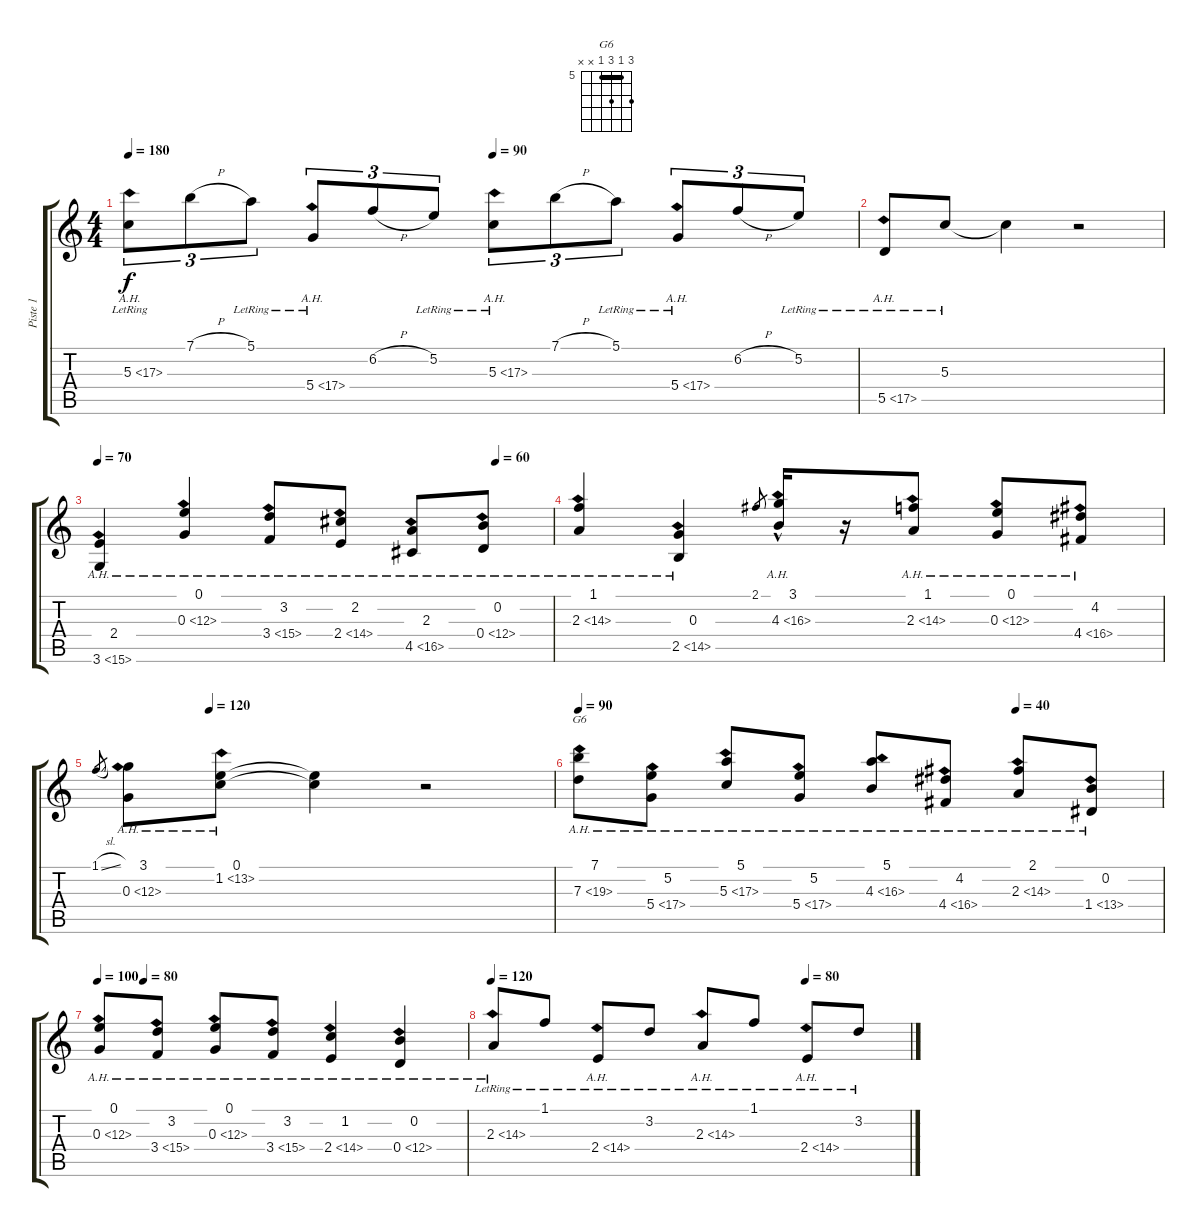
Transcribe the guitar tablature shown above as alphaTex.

\track ("Piste 1" "Piste 1") {instrument electricguitarjazz}
\staff {score tabs}
\tuning (E4 B3 G3 D3 A2 E2) {hide}
\chord ("G6" 7 5 7 5 x x) {firstfret 5 barre 5}
\ts (4 4)
\tempo 180
\tempo (90 0.5)
\clef g2
\ks c
5.3{ah 12 lr}.8{tu (3 2) dy f} 7.1{h}.8{tu (3 2)} 5.1{lr}.8{tu (3 2)} 5.4{ah 12 lr}.8{tu (3 2)} 6.2{h}.8{tu (3 2)} 5.2{lr}.8{tu (3 2)} 5.3{ah 12 lr}.8{tu (3 2)} 7.1{h}.8{tu (3 2)} 5.1{lr}.8{tu (3 2)} 5.4{ah 12 lr}.8{tu (3 2)} 6.2{h}.8{tu (3 2)} 5.2{lr}.8{tu (3 2)} |
5.5{ah 12 lr}.8 5.3{lr}.8 5.3{t}.4 r.2 |
\tempo 70
\tempo (60 0.875)
(2.4 3.6{ah 12}).4 (0.1 0.3{ah 12}).4 (3.2 3.4{ah 12}).8 (2.2 2.4{ah 12}).8 (2.3 4.5{ah 12}).8 (0.2 0.4{ah 12}).8 |
(1.1 2.3{ah 12}).4 (0.3 2.5{ah 12}).4 2.1.8{gr} (3.1{hac} 4.3{ah 12}).16 r.16 (1.1 2.3{ah 12}).8 (0.1 0.3{ah 12}).8 (4.2 4.4{ah 12}).8 |
\tempo (120 0.25)
1.1{sl}.8{gr} (3.1 0.3{ah 12}).8 (0.1 1.2{ah 12}).8 (0.1{t} 1.2{t}).4 r.2 |
\tempo 90
\tempo (40 0.75)
(7.1 7.3{ah 12}).8{ch "G6"} (5.2 5.4{ah 12}).8 (5.1 5.3{ah 12}).8 (5.2 5.4{ah 12}).8 (5.1 4.3{ah 12}).8 (4.2 4.4{ah 12}).8 (2.1 2.3{ah 12}).8 (0.2 1.4{ah 12}).8 |
\tempo 100
\tempo (80 0.125)
(0.1 0.3{ah 12}).8 (3.2 3.4{ah 12}).8 (0.1 0.3{ah 12}).8 (3.2 3.4{ah 12}).8 (1.2 2.4{ah 12}).4 (0.2 0.4{ah 12}).4 |
\tempo 120
\tempo (80 0.75)
2.3{ah 12 lr}.8 1.1{lr}.8 2.4{ah 12 lr}.8 3.2{lr}.8 2.3{ah 12 lr}.8 1.1{lr}.8 2.4{ah 12 lr}.8 3.2{lr}.8
